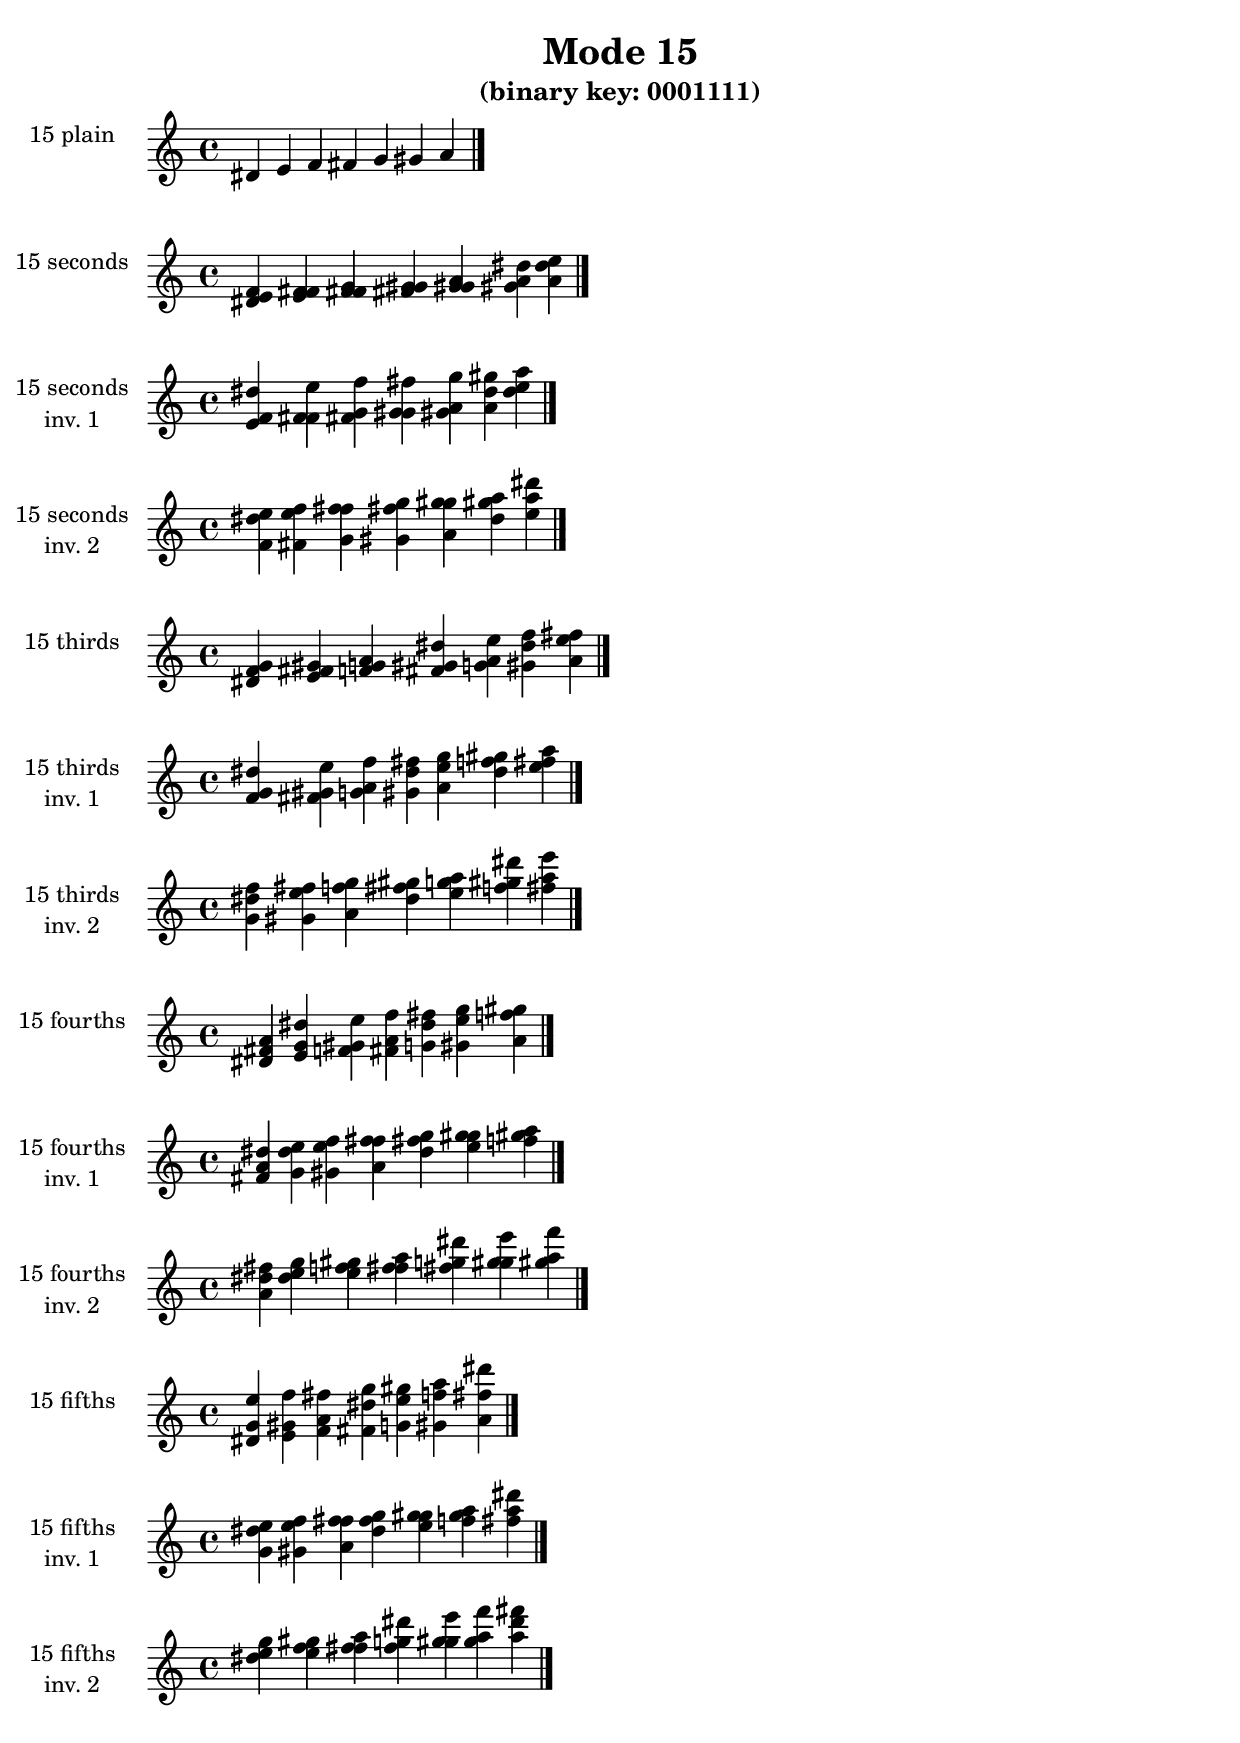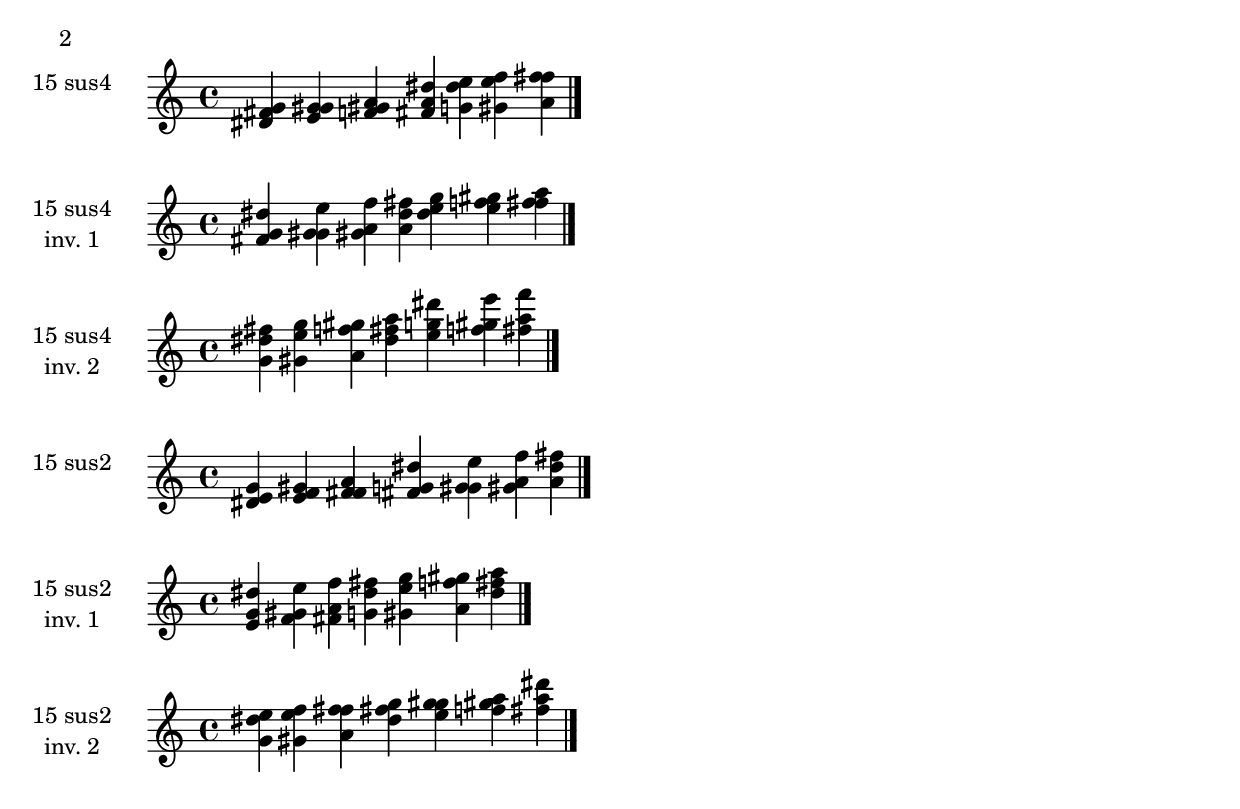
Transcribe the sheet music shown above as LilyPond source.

\version "2.19.0"

\header {
  title = "Mode 15"
  subtitle = "(binary key: 0001111)"
 %% Remove default LilyPond tagline
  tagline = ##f
}

\paper {
  #(set-paper-size "a4")
}

global = {
  \key c \major
  \time 4/4
  \tempo 4=100
}

\book {
  \score {
    \new Staff \with {
      instrumentName =  \markup { \column {
         \hcenter-in #14 \line { 15 plain }
         \hcenter-in #14 \line {  } } }
      midiInstrument = "oboe"
    } { \accidentalStyle "default"
        \cadenzaOn dis' e' f' fis' g' gis' a'  \cadenzaOff \bar "|." }
    \layout { }
  }
  \score {
    \new Staff \with {
      instrumentName =  \markup { \column {
         \hcenter-in #14 \line { 15 seconds }
         \hcenter-in #14 \line {  } } }
      midiInstrument = "oboe"
    } { \accidentalStyle "default"
        \cadenzaOn <dis' e' f'> <e' f' fis'> <f' fis' g'> <fis' g' gis'> <g' gis' a'> <gis' a' dis''> <a' dis'' e''>  \cadenzaOff \bar "|." }
    \layout { }
  }
  \score {
    \new Staff \with {
      instrumentName =  \markup { \column {
         \hcenter-in #14 \line { 15 seconds }
         \hcenter-in #14 \line { inv. 1 } } }
      midiInstrument = "oboe"
    } { \accidentalStyle "default"
        \cadenzaOn <e' f' dis''> <f' fis' e''> <fis' g' f''> <g' gis' fis''> <gis' a' g''> <a' dis'' gis''> <dis'' e'' a''>  \cadenzaOff \bar "|." }
    \layout { }
  }
  \score {
    \new Staff \with {
      instrumentName =  \markup { \column {
         \hcenter-in #14 \line { 15 seconds }
         \hcenter-in #14 \line { inv. 2 } } }
      midiInstrument = "oboe"
    } { \accidentalStyle "default"
        \cadenzaOn <f' dis'' e''> <fis' e'' f''> <g' f'' fis''> <gis' fis'' g''> <a' g'' gis''> <dis'' gis'' a''> <e'' a'' dis'''>  \cadenzaOff \bar "|." }
    \layout { }
  }
  \score {
    \new Staff \with {
      instrumentName =  \markup { \column {
         \hcenter-in #14 \line { 15 thirds }
         \hcenter-in #14 \line {  } } }
      midiInstrument = "oboe"
    } { \accidentalStyle "default"
        \cadenzaOn <dis' f' g'> <e' fis' gis'> <f' g' a'> <fis' gis' dis''> <g' a' e''> <gis' dis'' f''> <a' e'' fis''>  \cadenzaOff \bar "|." }
    \layout { }
  }
  \score {
    \new Staff \with {
      instrumentName =  \markup { \column {
         \hcenter-in #14 \line { 15 thirds }
         \hcenter-in #14 \line { inv. 1 } } }
      midiInstrument = "oboe"
    } { \accidentalStyle "default"
        \cadenzaOn <f' g' dis''> <fis' gis' e''> <g' a' f''> <gis' dis'' fis''> <a' e'' g''> <dis'' f'' gis''> <e'' fis'' a''>  \cadenzaOff \bar "|." }
    \layout { }
  }
  \score {
    \new Staff \with {
      instrumentName =  \markup { \column {
         \hcenter-in #14 \line { 15 thirds }
         \hcenter-in #14 \line { inv. 2 } } }
      midiInstrument = "oboe"
    } { \accidentalStyle "default"
        \cadenzaOn <g' dis'' f''> <gis' e'' fis''> <a' f'' g''> <dis'' fis'' gis''> <e'' g'' a''> <f'' gis'' dis'''> <fis'' a'' e'''>  \cadenzaOff \bar "|." }
    \layout { }
  }
  \score {
    \new Staff \with {
      instrumentName =  \markup { \column {
         \hcenter-in #14 \line { 15 fourths }
         \hcenter-in #14 \line {  } } }
      midiInstrument = "oboe"
    } { \accidentalStyle "default"
        \cadenzaOn <dis' fis' a'> <e' g' dis''> <f' gis' e''> <fis' a' f''> <g' dis'' fis''> <gis' e'' g''> <a' f'' gis''>  \cadenzaOff \bar "|." }
    \layout { }
  }
  \score {
    \new Staff \with {
      instrumentName =  \markup { \column {
         \hcenter-in #14 \line { 15 fourths }
         \hcenter-in #14 \line { inv. 1 } } }
      midiInstrument = "oboe"
    } { \accidentalStyle "default"
        \cadenzaOn <fis' a' dis''> <g' dis'' e''> <gis' e'' f''> <a' f'' fis''> <dis'' fis'' g''> <e'' g'' gis''> <f'' gis'' a''>  \cadenzaOff \bar "|." }
    \layout { }
  }
  \score {
    \new Staff \with {
      instrumentName =  \markup { \column {
         \hcenter-in #14 \line { 15 fourths }
         \hcenter-in #14 \line { inv. 2 } } }
      midiInstrument = "oboe"
    } { \accidentalStyle "default"
        \cadenzaOn <a' dis'' fis''> <dis'' e'' g''> <e'' f'' gis''> <f'' fis'' a''> <fis'' g'' dis'''> <g'' gis'' e'''> <gis'' a'' f'''>  \cadenzaOff \bar "|." }
    \layout { }
  }
  \score {
    \new Staff \with {
      instrumentName =  \markup { \column {
         \hcenter-in #14 \line { 15 fifths }
         \hcenter-in #14 \line {  } } }
      midiInstrument = "oboe"
    } { \accidentalStyle "default"
        \cadenzaOn <dis' g' e''> <e' gis' f''> <f' a' fis''> <fis' dis'' g''> <g' e'' gis''> <gis' f'' a''> <a' fis'' dis'''>  \cadenzaOff \bar "|." }
    \layout { }
  }
  \score {
    \new Staff \with {
      instrumentName =  \markup { \column {
         \hcenter-in #14 \line { 15 fifths }
         \hcenter-in #14 \line { inv. 1 } } }
      midiInstrument = "oboe"
    } { \accidentalStyle "default"
        \cadenzaOn <g' e'' dis''> <gis' f'' e''> <a' fis'' f''> <dis'' g'' fis''> <e'' gis'' g''> <f'' a'' gis''> <fis'' dis''' a''>  \cadenzaOff \bar "|." }
    \layout { }
  }
  \score {
    \new Staff \with {
      instrumentName =  \markup { \column {
         \hcenter-in #14 \line { 15 fifths }
         \hcenter-in #14 \line { inv. 2 } } }
      midiInstrument = "oboe"
    } { \accidentalStyle "default"
        \cadenzaOn <e'' dis'' g''> <f'' e'' gis''> <fis'' f'' a''> <g'' fis'' dis'''> <gis'' g'' e'''> <a'' gis'' f'''> <dis''' a'' fis'''>  \cadenzaOff \bar "|." }
    \layout { }
  }
  \score {
    \new Staff \with {
      instrumentName =  \markup { \column {
         \hcenter-in #14 \line { 15 sus4 }
         \hcenter-in #14 \line {  } } }
      midiInstrument = "oboe"
    } { \accidentalStyle "default"
        \cadenzaOn <dis' fis' g'> <e' g' gis'> <f' gis' a'> <fis' a' dis''> <g' dis'' e''> <gis' e'' f''> <a' f'' fis''>  \cadenzaOff \bar "|." }
    \layout { }
  }
  \score {
    \new Staff \with {
      instrumentName =  \markup { \column {
         \hcenter-in #14 \line { 15 sus4 }
         \hcenter-in #14 \line { inv. 1 } } }
      midiInstrument = "oboe"
    } { \accidentalStyle "default"
        \cadenzaOn <fis' g' dis''> <g' gis' e''> <gis' a' f''> <a' dis'' fis''> <dis'' e'' g''> <e'' f'' gis''> <f'' fis'' a''>  \cadenzaOff \bar "|." }
    \layout { }
  }
  \score {
    \new Staff \with {
      instrumentName =  \markup { \column {
         \hcenter-in #14 \line { 15 sus4 }
         \hcenter-in #14 \line { inv. 2 } } }
      midiInstrument = "oboe"
    } { \accidentalStyle "default"
        \cadenzaOn <g' dis'' fis''> <gis' e'' g''> <a' f'' gis''> <dis'' fis'' a''> <e'' g'' dis'''> <f'' gis'' e'''> <fis'' a'' f'''>  \cadenzaOff \bar "|." }
    \layout { }
  }
  \score {
    \new Staff \with {
      instrumentName =  \markup { \column {
         \hcenter-in #14 \line { 15 sus2 }
         \hcenter-in #14 \line {  } } }
      midiInstrument = "oboe"
    } { \accidentalStyle "default"
        \cadenzaOn <dis' e' g'> <e' f' gis'> <f' fis' a'> <fis' g' dis''> <g' gis' e''> <gis' a' f''> <a' dis'' fis''>  \cadenzaOff \bar "|." }
    \layout { }
  }
  \score {
    \new Staff \with {
      instrumentName =  \markup { \column {
         \hcenter-in #14 \line { 15 sus2 }
         \hcenter-in #14 \line { inv. 1 } } }
      midiInstrument = "oboe"
    } { \accidentalStyle "default"
        \cadenzaOn <e' g' dis''> <f' gis' e''> <fis' a' f''> <g' dis'' fis''> <gis' e'' g''> <a' f'' gis''> <dis'' fis'' a''>  \cadenzaOff \bar "|." }
    \layout { }
  }
  \score {
    \new Staff \with {
      instrumentName =  \markup { \column {
         \hcenter-in #14 \line { 15 sus2 }
         \hcenter-in #14 \line { inv. 2 } } }
      midiInstrument = "oboe"
    } { \accidentalStyle "default"
        \cadenzaOn <g' dis'' e''> <gis' e'' f''> <a' f'' fis''> <dis'' fis'' g''> <e'' g'' gis''> <f'' gis'' a''> <fis'' a'' dis'''>  \cadenzaOff \bar "|." }
    \layout { }
  }
}

\book {
  \bookOutputSuffix "plain_"
  \score {
    \new Staff \with {
      instrumentName =  \markup { \column {
         \hcenter-in #14 \line { 15 plain }
         \hcenter-in #14 \line {  } } }
      midiInstrument = "oboe"
    } { \accidentalStyle "default"
        \cadenzaOn dis' e' f' fis' g' gis' a'  \cadenzaOff \bar "|." }
    \midi { }
  }
}
\book {
  \bookOutputSuffix "seconds_"
  \score {
    \new Staff \with {
      instrumentName =  \markup { \column {
         \hcenter-in #14 \line { 15 seconds }
         \hcenter-in #14 \line {  } } }
      midiInstrument = "oboe"
    } { \accidentalStyle "default"
        \cadenzaOn <dis' e' f'> <e' f' fis'> <f' fis' g'> <fis' g' gis'> <g' gis' a'> <gis' a' dis''> <a' dis'' e''>  \cadenzaOff \bar "|." }
    \midi { }
  }
}
\book {
  \bookOutputSuffix "seconds_inv. 1"
  \score {
    \new Staff \with {
      instrumentName =  \markup { \column {
         \hcenter-in #14 \line { 15 seconds }
         \hcenter-in #14 \line { inv. 1 } } }
      midiInstrument = "oboe"
    } { \accidentalStyle "default"
        \cadenzaOn <e' f' dis''> <f' fis' e''> <fis' g' f''> <g' gis' fis''> <gis' a' g''> <a' dis'' gis''> <dis'' e'' a''>  \cadenzaOff \bar "|." }
    \midi { }
  }
}
\book {
  \bookOutputSuffix "seconds_inv. 2"
  \score {
    \new Staff \with {
      instrumentName =  \markup { \column {
         \hcenter-in #14 \line { 15 seconds }
         \hcenter-in #14 \line { inv. 2 } } }
      midiInstrument = "oboe"
    } { \accidentalStyle "default"
        \cadenzaOn <f' dis'' e''> <fis' e'' f''> <g' f'' fis''> <gis' fis'' g''> <a' g'' gis''> <dis'' gis'' a''> <e'' a'' dis'''>  \cadenzaOff \bar "|." }
    \midi { }
  }
}
\book {
  \bookOutputSuffix "thirds_"
  \score {
    \new Staff \with {
      instrumentName =  \markup { \column {
         \hcenter-in #14 \line { 15 thirds }
         \hcenter-in #14 \line {  } } }
      midiInstrument = "oboe"
    } { \accidentalStyle "default"
        \cadenzaOn <dis' f' g'> <e' fis' gis'> <f' g' a'> <fis' gis' dis''> <g' a' e''> <gis' dis'' f''> <a' e'' fis''>  \cadenzaOff \bar "|." }
    \midi { }
  }
}
\book {
  \bookOutputSuffix "thirds_inv. 1"
  \score {
    \new Staff \with {
      instrumentName =  \markup { \column {
         \hcenter-in #14 \line { 15 thirds }
         \hcenter-in #14 \line { inv. 1 } } }
      midiInstrument = "oboe"
    } { \accidentalStyle "default"
        \cadenzaOn <f' g' dis''> <fis' gis' e''> <g' a' f''> <gis' dis'' fis''> <a' e'' g''> <dis'' f'' gis''> <e'' fis'' a''>  \cadenzaOff \bar "|." }
    \midi { }
  }
}
\book {
  \bookOutputSuffix "thirds_inv. 2"
  \score {
    \new Staff \with {
      instrumentName =  \markup { \column {
         \hcenter-in #14 \line { 15 thirds }
         \hcenter-in #14 \line { inv. 2 } } }
      midiInstrument = "oboe"
    } { \accidentalStyle "default"
        \cadenzaOn <g' dis'' f''> <gis' e'' fis''> <a' f'' g''> <dis'' fis'' gis''> <e'' g'' a''> <f'' gis'' dis'''> <fis'' a'' e'''>  \cadenzaOff \bar "|." }
    \midi { }
  }
}
\book {
  \bookOutputSuffix "fourths_"
  \score {
    \new Staff \with {
      instrumentName =  \markup { \column {
         \hcenter-in #14 \line { 15 fourths }
         \hcenter-in #14 \line {  } } }
      midiInstrument = "oboe"
    } { \accidentalStyle "default"
        \cadenzaOn <dis' fis' a'> <e' g' dis''> <f' gis' e''> <fis' a' f''> <g' dis'' fis''> <gis' e'' g''> <a' f'' gis''>  \cadenzaOff \bar "|." }
    \midi { }
  }
}
\book {
  \bookOutputSuffix "fourths_inv. 1"
  \score {
    \new Staff \with {
      instrumentName =  \markup { \column {
         \hcenter-in #14 \line { 15 fourths }
         \hcenter-in #14 \line { inv. 1 } } }
      midiInstrument = "oboe"
    } { \accidentalStyle "default"
        \cadenzaOn <fis' a' dis''> <g' dis'' e''> <gis' e'' f''> <a' f'' fis''> <dis'' fis'' g''> <e'' g'' gis''> <f'' gis'' a''>  \cadenzaOff \bar "|." }
    \midi { }
  }
}
\book {
  \bookOutputSuffix "fourths_inv. 2"
  \score {
    \new Staff \with {
      instrumentName =  \markup { \column {
         \hcenter-in #14 \line { 15 fourths }
         \hcenter-in #14 \line { inv. 2 } } }
      midiInstrument = "oboe"
    } { \accidentalStyle "default"
        \cadenzaOn <a' dis'' fis''> <dis'' e'' g''> <e'' f'' gis''> <f'' fis'' a''> <fis'' g'' dis'''> <g'' gis'' e'''> <gis'' a'' f'''>  \cadenzaOff \bar "|." }
    \midi { }
  }
}
\book {
  \bookOutputSuffix "fifths_"
  \score {
    \new Staff \with {
      instrumentName =  \markup { \column {
         \hcenter-in #14 \line { 15 fifths }
         \hcenter-in #14 \line {  } } }
      midiInstrument = "oboe"
    } { \accidentalStyle "default"
        \cadenzaOn <dis' g' e''> <e' gis' f''> <f' a' fis''> <fis' dis'' g''> <g' e'' gis''> <gis' f'' a''> <a' fis'' dis'''>  \cadenzaOff \bar "|." }
    \midi { }
  }
}
\book {
  \bookOutputSuffix "fifths_inv. 1"
  \score {
    \new Staff \with {
      instrumentName =  \markup { \column {
         \hcenter-in #14 \line { 15 fifths }
         \hcenter-in #14 \line { inv. 1 } } }
      midiInstrument = "oboe"
    } { \accidentalStyle "default"
        \cadenzaOn <g' e'' dis''> <gis' f'' e''> <a' fis'' f''> <dis'' g'' fis''> <e'' gis'' g''> <f'' a'' gis''> <fis'' dis''' a''>  \cadenzaOff \bar "|." }
    \midi { }
  }
}
\book {
  \bookOutputSuffix "fifths_inv. 2"
  \score {
    \new Staff \with {
      instrumentName =  \markup { \column {
         \hcenter-in #14 \line { 15 fifths }
         \hcenter-in #14 \line { inv. 2 } } }
      midiInstrument = "oboe"
    } { \accidentalStyle "default"
        \cadenzaOn <e'' dis'' g''> <f'' e'' gis''> <fis'' f'' a''> <g'' fis'' dis'''> <gis'' g'' e'''> <a'' gis'' f'''> <dis''' a'' fis'''>  \cadenzaOff \bar "|." }
    \midi { }
  }
}
\book {
  \bookOutputSuffix "sus4_"
  \score {
    \new Staff \with {
      instrumentName =  \markup { \column {
         \hcenter-in #14 \line { 15 sus4 }
         \hcenter-in #14 \line {  } } }
      midiInstrument = "oboe"
    } { \accidentalStyle "default"
        \cadenzaOn <dis' fis' g'> <e' g' gis'> <f' gis' a'> <fis' a' dis''> <g' dis'' e''> <gis' e'' f''> <a' f'' fis''>  \cadenzaOff \bar "|." }
    \midi { }
  }
}
\book {
  \bookOutputSuffix "sus4_inv. 1"
  \score {
    \new Staff \with {
      instrumentName =  \markup { \column {
         \hcenter-in #14 \line { 15 sus4 }
         \hcenter-in #14 \line { inv. 1 } } }
      midiInstrument = "oboe"
    } { \accidentalStyle "default"
        \cadenzaOn <fis' g' dis''> <g' gis' e''> <gis' a' f''> <a' dis'' fis''> <dis'' e'' g''> <e'' f'' gis''> <f'' fis'' a''>  \cadenzaOff \bar "|." }
    \midi { }
  }
}
\book {
  \bookOutputSuffix "sus4_inv. 2"
  \score {
    \new Staff \with {
      instrumentName =  \markup { \column {
         \hcenter-in #14 \line { 15 sus4 }
         \hcenter-in #14 \line { inv. 2 } } }
      midiInstrument = "oboe"
    } { \accidentalStyle "default"
        \cadenzaOn <g' dis'' fis''> <gis' e'' g''> <a' f'' gis''> <dis'' fis'' a''> <e'' g'' dis'''> <f'' gis'' e'''> <fis'' a'' f'''>  \cadenzaOff \bar "|." }
    \midi { }
  }
}
\book {
  \bookOutputSuffix "sus2_"
  \score {
    \new Staff \with {
      instrumentName =  \markup { \column {
         \hcenter-in #14 \line { 15 sus2 }
         \hcenter-in #14 \line {  } } }
      midiInstrument = "oboe"
    } { \accidentalStyle "default"
        \cadenzaOn <dis' e' g'> <e' f' gis'> <f' fis' a'> <fis' g' dis''> <g' gis' e''> <gis' a' f''> <a' dis'' fis''>  \cadenzaOff \bar "|." }
    \midi { }
  }
}
\book {
  \bookOutputSuffix "sus2_inv. 1"
  \score {
    \new Staff \with {
      instrumentName =  \markup { \column {
         \hcenter-in #14 \line { 15 sus2 }
         \hcenter-in #14 \line { inv. 1 } } }
      midiInstrument = "oboe"
    } { \accidentalStyle "default"
        \cadenzaOn <e' g' dis''> <f' gis' e''> <fis' a' f''> <g' dis'' fis''> <gis' e'' g''> <a' f'' gis''> <dis'' fis'' a''>  \cadenzaOff \bar "|." }
    \midi { }
  }
}
\book {
  \bookOutputSuffix "sus2_inv. 2"
  \score {
    \new Staff \with {
      instrumentName =  \markup { \column {
         \hcenter-in #14 \line { 15 sus2 }
         \hcenter-in #14 \line { inv. 2 } } }
      midiInstrument = "oboe"
    } { \accidentalStyle "default"
        \cadenzaOn <g' dis'' e''> <gis' e'' f''> <a' f'' fis''> <dis'' fis'' g''> <e'' g'' gis''> <f'' gis'' a''> <fis'' a'' dis'''>  \cadenzaOff \bar "|." }
    \midi { }
  }
}
